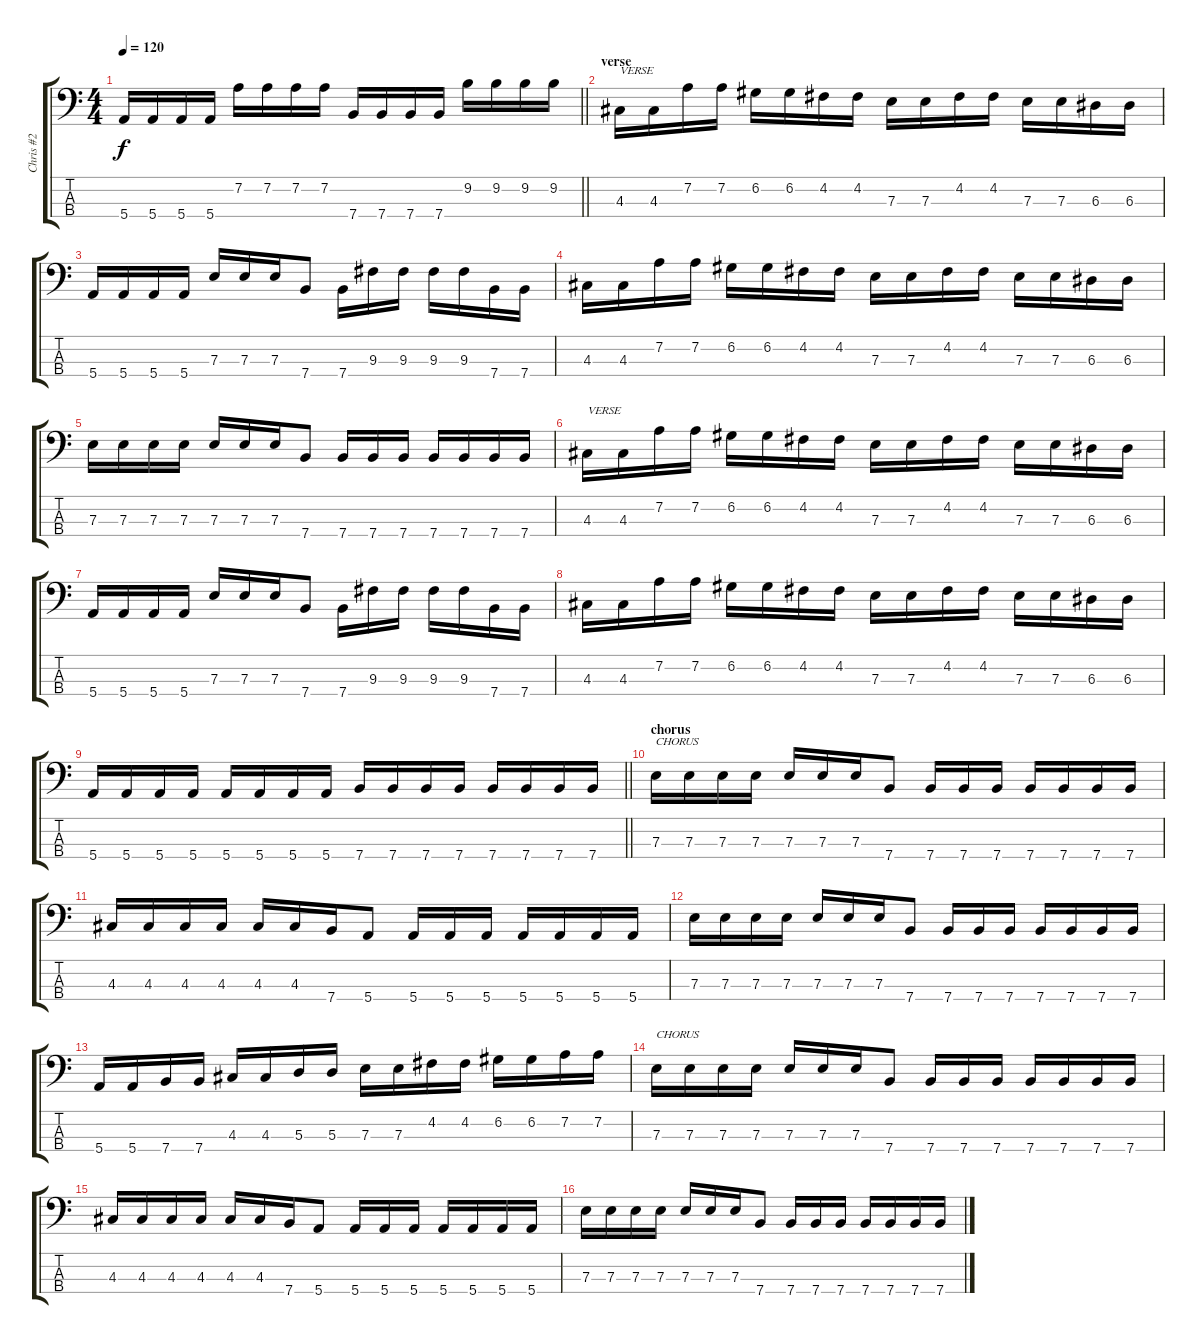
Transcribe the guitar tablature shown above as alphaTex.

\track ("Chris #2" "Chris #2") {instrument electricbasspick}
\staff {score tabs}
\tuning (G2 D2 A1 E1) {hide}
\ts (4 4)
\tempo 120
\clef f4
\barLineRight lightlight
\ks c
5.4.16{dy f} 5.4.16 5.4.16 5.4.16 7.2.16 7.2.16 7.2.16 7.2.16 7.4.16 7.4.16 7.4.16 7.4.16 9.2.16 9.2.16 9.2.16 9.2.16 |
\section ("" "verse")
4.3.16{txt "VERSE"} 4.3.16 7.2.16 7.2.16 6.2.16 6.2.16 4.2.16 4.2.16 7.3.16 7.3.16 4.2.16 4.2.16 7.3.16 7.3.16 6.3.16 6.3.16 |
5.4.16 5.4.16 5.4.16 5.4.16 7.3.16 7.3.16 7.3.16 7.4.8 7.4.16 9.3.16 9.3.16 9.3.16 9.3.16 7.4.16 7.4.16 |
4.3.16 4.3.16 7.2.16 7.2.16 6.2.16 6.2.16 4.2.16 4.2.16 7.3.16 7.3.16 4.2.16 4.2.16 7.3.16 7.3.16 6.3.16 6.3.16 |
7.3.16 7.3.16 7.3.16 7.3.16 7.3.16 7.3.16 7.3.16 7.4.8 7.4.16 7.4.16 7.4.16 7.4.16 7.4.16 7.4.16 7.4.16 |
4.3.16{txt "VERSE"} 4.3.16 7.2.16 7.2.16 6.2.16 6.2.16 4.2.16 4.2.16 7.3.16 7.3.16 4.2.16 4.2.16 7.3.16 7.3.16 6.3.16 6.3.16 |
5.4.16 5.4.16 5.4.16 5.4.16 7.3.16 7.3.16 7.3.16 7.4.8 7.4.16 9.3.16 9.3.16 9.3.16 9.3.16 7.4.16 7.4.16 |
4.3.16 4.3.16 7.2.16 7.2.16 6.2.16 6.2.16 4.2.16 4.2.16 7.3.16 7.3.16 4.2.16 4.2.16 7.3.16 7.3.16 6.3.16 6.3.16 |
\barLineRight lightlight
5.4.16 5.4.16 5.4.16 5.4.16 5.4.16 5.4.16 5.4.16 5.4.16 7.4.16 7.4.16 7.4.16 7.4.16 7.4.16 7.4.16 7.4.16 7.4.16 |
\section ("" "chorus")
7.3.16{txt "CHORUS"} 7.3.16 7.3.16 7.3.16 7.3.16 7.3.16 7.3.16 7.4.8 7.4.16 7.4.16 7.4.16 7.4.16 7.4.16 7.4.16 7.4.16 |
4.3.16 4.3.16 4.3.16 4.3.16 4.3.16 4.3.16 7.4.16 5.4.8 5.4.16 5.4.16 5.4.16 5.4.16 5.4.16 5.4.16 5.4.16 |
7.3.16 7.3.16 7.3.16 7.3.16 7.3.16 7.3.16 7.3.16 7.4.8 7.4.16 7.4.16 7.4.16 7.4.16 7.4.16 7.4.16 7.4.16 |
5.4.16 5.4.16 7.4.16 7.4.16 4.3.16 4.3.16 5.3.16 5.3.16 7.3.16 7.3.16 4.2.16 4.2.16 6.2.16 6.2.16 7.2.16 7.2.16 |
7.3.16{txt "CHORUS"} 7.3.16 7.3.16 7.3.16 7.3.16 7.3.16 7.3.16 7.4.8 7.4.16 7.4.16 7.4.16 7.4.16 7.4.16 7.4.16 7.4.16 |
4.3.16 4.3.16 4.3.16 4.3.16 4.3.16 4.3.16 7.4.16 5.4.8 5.4.16 5.4.16 5.4.16 5.4.16 5.4.16 5.4.16 5.4.16 |
7.3.16 7.3.16 7.3.16 7.3.16 7.3.16 7.3.16 7.3.16 7.4.8 7.4.16 7.4.16 7.4.16 7.4.16 7.4.16 7.4.16 7.4.16
